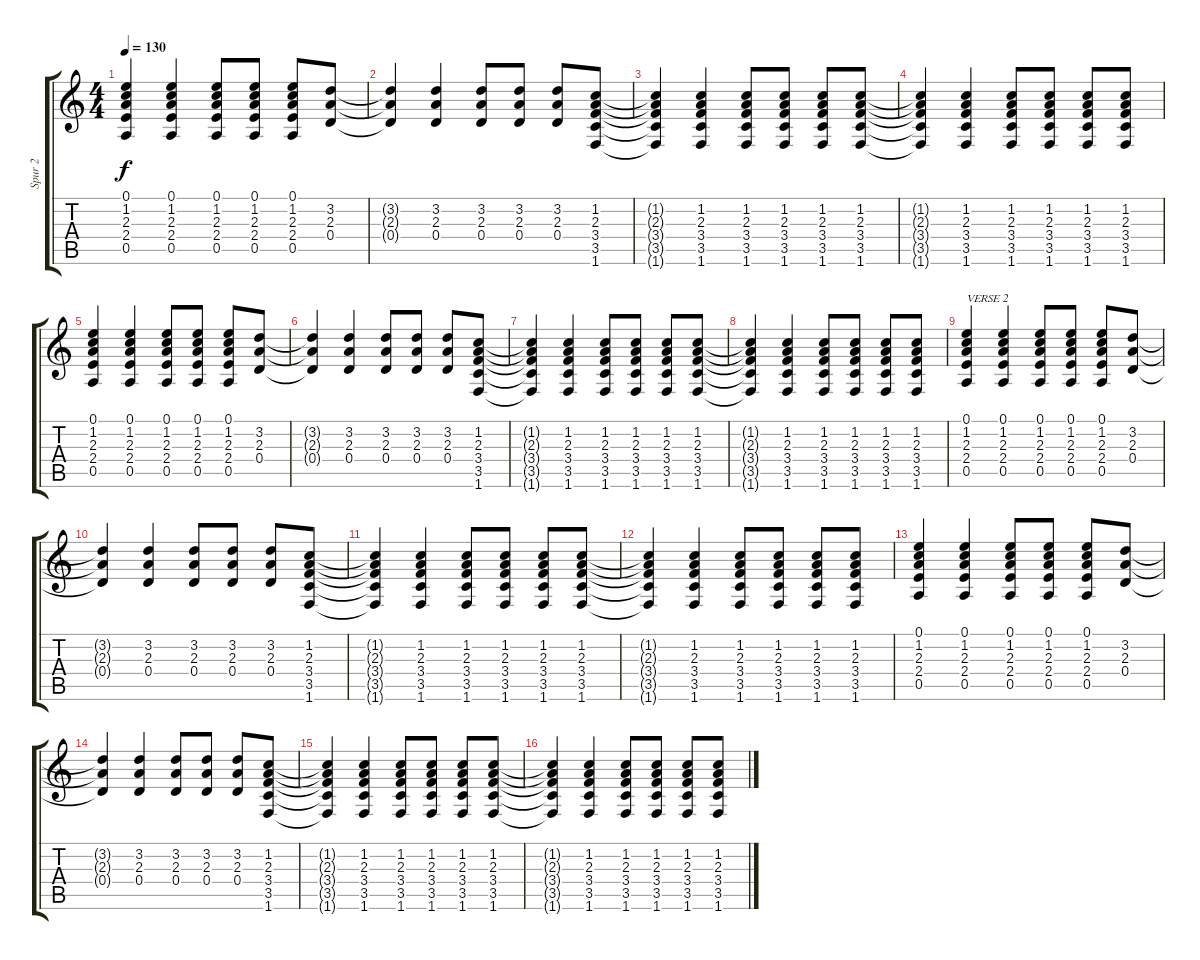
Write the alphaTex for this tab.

\track ("Spur 2" "Spur 2") {instrument overdrivenguitar}
\staff {score tabs}
\tuning (E4 B3 G3 D3 A2 E2) {hide}
\ts (4 4)
\tempo 130
\clef g2
\ks c
(0.1 1.2 2.3 2.4 0.5).4{dy f} (0.1 1.2 2.3 2.4 0.5).4 (0.1 1.2 2.3 2.4 0.5).8 (0.1 1.2 2.3 2.4 0.5).8 (0.1 1.2 2.3 2.4 0.5).8 (3.2 2.3 0.4).8 |
(3.2{t} 2.3{t} 0.4{t}).4 (3.2 2.3 0.4).4 (3.2 2.3 0.4).8 (3.2 2.3 0.4).8 (3.2 2.3 0.4).8 (1.2 2.3 3.4 3.5 1.6).8 |
(1.2{t} 2.3{t} 3.4{t} 3.5{t} 1.6{t}).4 (1.2 2.3 3.4 3.5 1.6).4 (1.2 2.3 3.4 3.5 1.6).8 (1.2 2.3 3.4 3.5 1.6).8 (1.2 2.3 3.4 3.5 1.6).8 (1.2 2.3 3.4 3.5 1.6).8 |
(1.2{t} 2.3{t} 3.4{t} 3.5{t} 1.6{t}).4 (1.2 2.3 3.4 3.5 1.6).4 (1.2 2.3 3.4 3.5 1.6).8 (1.2 2.3 3.4 3.5 1.6).8 (1.2 2.3 3.4 3.5 1.6).8 (1.2 2.3 3.4 3.5 1.6).8 |
(0.1 1.2 2.3 2.4 0.5).4 (0.1 1.2 2.3 2.4 0.5).4 (0.1 1.2 2.3 2.4 0.5).8 (0.1 1.2 2.3 2.4 0.5).8 (0.1 1.2 2.3 2.4 0.5).8 (3.2 2.3 0.4).8 |
(3.2{t} 2.3{t} 0.4{t}).4 (3.2 2.3 0.4).4 (3.2 2.3 0.4).8 (3.2 2.3 0.4).8 (3.2 2.3 0.4).8 (1.2 2.3 3.4 3.5 1.6).8 |
(1.2{t} 2.3{t} 3.4{t} 3.5{t} 1.6{t}).4 (1.2 2.3 3.4 3.5 1.6).4 (1.2 2.3 3.4 3.5 1.6).8 (1.2 2.3 3.4 3.5 1.6).8 (1.2 2.3 3.4 3.5 1.6).8 (1.2 2.3 3.4 3.5 1.6).8 |
(1.2{t} 2.3{t} 3.4{t} 3.5{t} 1.6{t}).4 (1.2 2.3 3.4 3.5 1.6).4 (1.2 2.3 3.4 3.5 1.6).8 (1.2 2.3 3.4 3.5 1.6).8 (1.2 2.3 3.4 3.5 1.6).8 (1.2 2.3 3.4 3.5 1.6).8 |
(0.1 1.2 2.3 2.4 0.5).4{txt "VERSE 2"} (0.1 1.2 2.3 2.4 0.5).4 (0.1 1.2 2.3 2.4 0.5).8 (0.1 1.2 2.3 2.4 0.5).8 (0.1 1.2 2.3 2.4 0.5).8 (3.2 2.3 0.4).8 |
(3.2{t} 2.3{t} 0.4{t}).4 (3.2 2.3 0.4).4 (3.2 2.3 0.4).8 (3.2 2.3 0.4).8 (3.2 2.3 0.4).8 (1.2 2.3 3.4 3.5 1.6).8 |
(1.2{t} 2.3{t} 3.4{t} 3.5{t} 1.6{t}).4 (1.2 2.3 3.4 3.5 1.6).4 (1.2 2.3 3.4 3.5 1.6).8 (1.2 2.3 3.4 3.5 1.6).8 (1.2 2.3 3.4 3.5 1.6).8 (1.2 2.3 3.4 3.5 1.6).8 |
(1.2{t} 2.3{t} 3.4{t} 3.5{t} 1.6{t}).4 (1.2 2.3 3.4 3.5 1.6).4 (1.2 2.3 3.4 3.5 1.6).8 (1.2 2.3 3.4 3.5 1.6).8 (1.2 2.3 3.4 3.5 1.6).8 (1.2 2.3 3.4 3.5 1.6).8 |
(0.1 1.2 2.3 2.4 0.5).4 (0.1 1.2 2.3 2.4 0.5).4 (0.1 1.2 2.3 2.4 0.5).8 (0.1 1.2 2.3 2.4 0.5).8 (0.1 1.2 2.3 2.4 0.5).8 (3.2 2.3 0.4).8 |
(3.2{t} 2.3{t} 0.4{t}).4 (3.2 2.3 0.4).4 (3.2 2.3 0.4).8 (3.2 2.3 0.4).8 (3.2 2.3 0.4).8 (1.2 2.3 3.4 3.5 1.6).8 |
(1.2{t} 2.3{t} 3.4{t} 3.5{t} 1.6{t}).4 (1.2 2.3 3.4 3.5 1.6).4 (1.2 2.3 3.4 3.5 1.6).8 (1.2 2.3 3.4 3.5 1.6).8 (1.2 2.3 3.4 3.5 1.6).8 (1.2 2.3 3.4 3.5 1.6).8 |
(1.2{t} 2.3{t} 3.4{t} 3.5{t} 1.6{t}).4 (1.2 2.3 3.4 3.5 1.6).4 (1.2 2.3 3.4 3.5 1.6).8 (1.2 2.3 3.4 3.5 1.6).8 (1.2 2.3 3.4 3.5 1.6).8 (1.2 2.3 3.4 3.5 1.6).8
